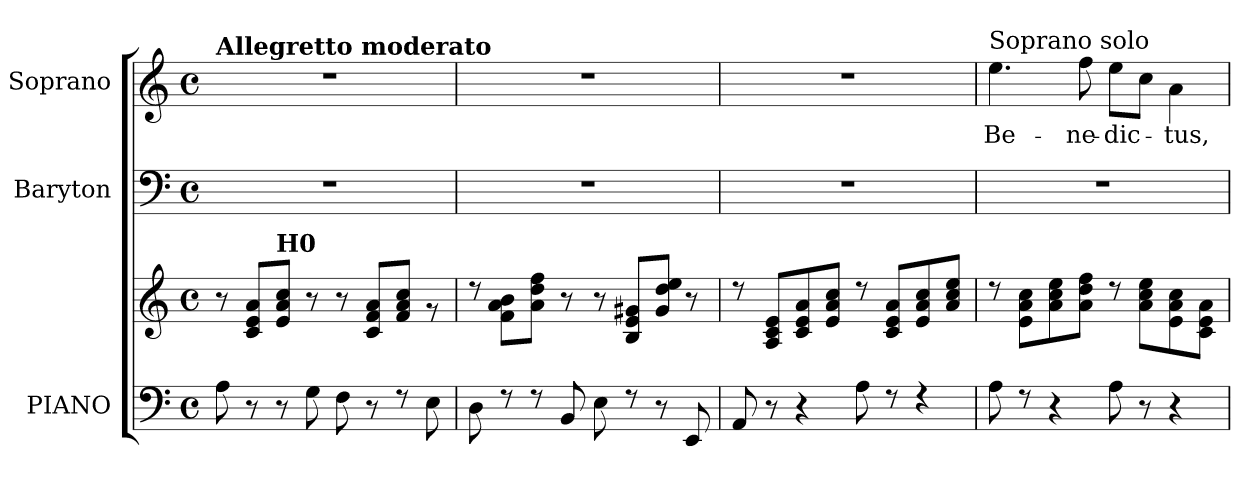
**kern	**kern	**dynam	**kern	**kern	**text
*part3	*part3	*part3	*part2	*part1	*part1
*staff4	*staff3	*staff3/4	*staff2	*staff1	*staff1
*I"PIANO	*	*	*I"Baryton	*I"Soprano	*
*I'Pno	*	*	*I'Bar.	*I'S.	*
*clefF4	*clefG2	*	*clefF4	*clefG2	*
*k[]	*k[]	*	*k[]	*k[]	*
*M4/4	*M4/4	*	*M4/4	*M4/4	*
*met(c)	*met(c)	*	*met(c)	*met(c)	*
=1	=1	=1	=1	=1	=1
!	!	!	!	!LO:TX:a:B:t=Allegretto moderato	!
!	!	!LO:DY:a=2	!	!	!
!	!	!LO:DY:n=1:a=2	!	!	!
8A\	8r	p other-dynamics	1r	1r	.
8r	8c/ 8e/ 8a/L	.	.	.	.
!	!LO:TX:a:B:t=H0	!	!	!	!
8r	8e/ 8a/ 8cc/J	.	.	.	.
8G\	8r	.	.	.	.
8F\	8r	.	.	.	.
8r	8c/ 8f/ 8a/L	.	.	.	.
8rF	8f/ 8a/ 8cc/J	.	.	.	.
8E\	8rg	.	.	.	.
=2	=2	=2	=2	=2	=2
8D\	8rdd	.	1r	1r	.
8rF	8f\ 8a\ 8b\L	.	.	.	.
8rF	8a\ 8dd\ 8ff\J	.	.	.	.
8BB/	8r	.	.	.	.
8E\	8r	.	.	.	.
8rF	8B/ 8e/ 8g#X/L	.	.	.	.
8r	8g#/ 8dd/ 8ee/J	.	.	.	.
8EE/	8r	.	.	.	.
=3	=3	=3	=3	=3	=3
8AA/	8rdd	.	1r	1r	.
8r	8A/ 8c/ 8e/L	.	.	.	.
4r	8c/ 8e/ 8a/	.	.	.	.
.	8e/ 8a/ 8cc/J	.	.	.	.
8A\	8rdd	.	.	.	.
8rF	8c/ 8e/ 8a/L	.	.	.	.
4rF	8e/ 8a/ 8cc/	.	.	.	.
.	8a/ 8cc/ 8ee/J	.	.	.	.
!!LO:LB:g=z
=4	=4	=4	=4	=4	=4
!	!	!	!	!LO:TX:a:t=Soprano solo	!
!	!	!	!	!	!LO:LY:b
8A\	8rdd	.	1r	4.ee\	Be-
8rF	8e\ 8a\ 8cc\L	.	.	.	.
4r	8a\ 8cc\ 8ee\	.	.	.	.
!	!	!	!	!	!LO:LY:b
.	8a\ 8dd\ 8ff\J	.	.	8ff\	-ne-
!	!	!	!	!	!LO:LY:b
8A\	8rdd	.	.	8ee\L	-dic-
8r	8a\ 8cc\ 8ee\L	.	.	8cc\J	.
!	!	!	!	!	!LO:LY:b
4r	8e\ 8a\ 8cc\	.	.	4a\	-tus,
.	8c\ 8e\ 8a\J	.	.	.	.
=	=	=	=	=	=
*-	*-	*-	*-	*-	*-
